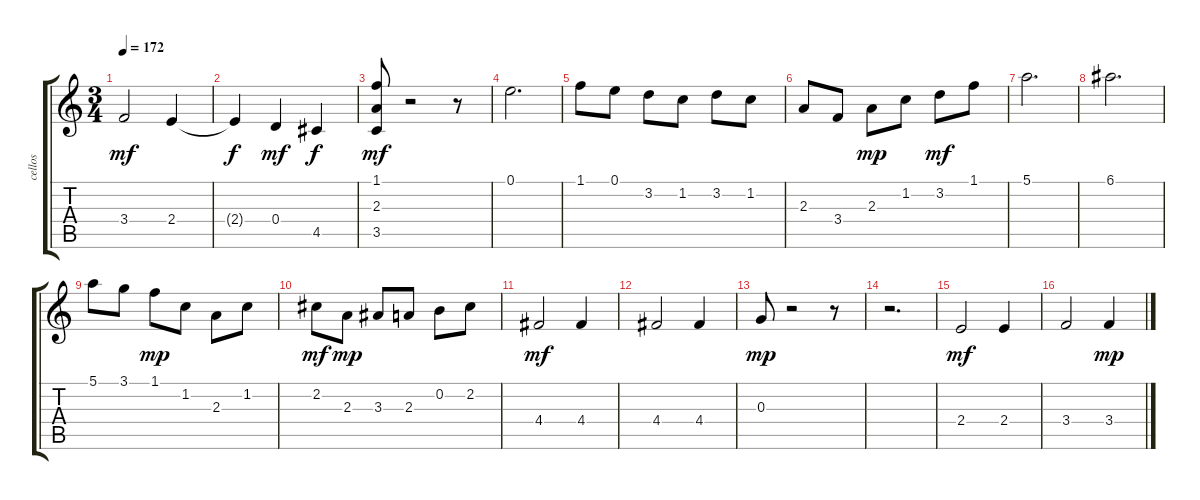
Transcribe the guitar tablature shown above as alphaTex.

\track ("cellos" "cellos") {instrument contrabass}
\staff {score tabs}
\tuning (E4 B3 G3 D3 A2 E2) {hide}
\ts (3 4)
\tempo 172
\clef g2
\ks c
3.4.2{dy mf} 2.4.4 |
2.4{t}.4{dy f} 0.4.4{dy mf} 4.5.4{dy f} |
(1.1 2.3 3.5).8{dy mf} r.2 r.8 |
0.1.2{d} |
1.1.8 0.1.8 3.2.8 1.2.8 3.2.8 1.2.8 |
2.3.8 3.4.8 2.3.8{dy mp} 1.2.8 3.2.8{dy mf} 1.1.8 |
5.1.2{d} |
6.1.2{d} |
5.1.8 3.1.8 1.1.8{dy mp} 1.2.8 2.3.8 1.2.8 |
2.2.8{dy mf} 2.3.8{dy mp} 3.3.8 2.3.8 0.2.8 2.2.8 |
4.4.2{dy mf} 4.4.4 |
4.4.2 4.4.4 |
0.3.8{dy mp} r.2 r.8 |
r.2{d} |
2.4.2{dy mf} 2.4.4 |
3.4.2 3.4.4{dy mp}
